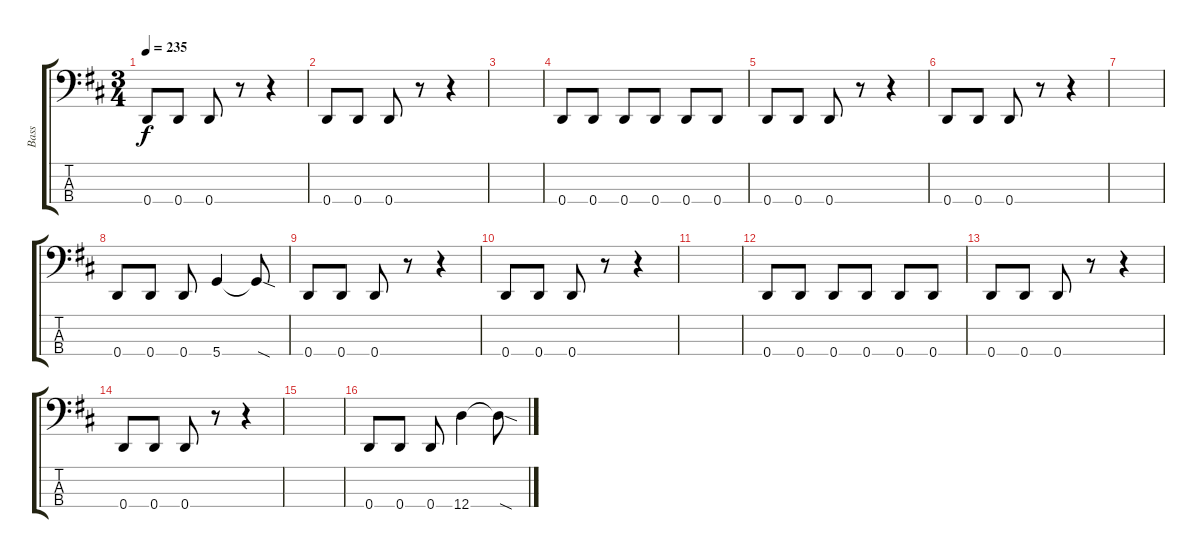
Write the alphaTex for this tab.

\track ("Bass" "Bass") {instrument electricbassfinger}
\staff {score tabs}
\tuning (F2 C2 G1 D1) {hide}
\ts (3 4)
\tempo 235
\clef f4
\ks d
0.4.8{dy f} 0.4.8 0.4.8 r.8 r.4 |
0.4.8 0.4.8 0.4.8 r.8 r.4 |
|
0.4.8 0.4.8 0.4.8 0.4.8 0.4.8 0.4.8 |
0.4.8 0.4.8 0.4.8 r.8 r.4 |
0.4.8 0.4.8 0.4.8 r.8 r.4 |
|
0.4.8 0.4.8 0.4.8 5.4.4 5.4{sod t}.8 |
0.4.8 0.4.8 0.4.8 r.8 r.4 |
0.4.8 0.4.8 0.4.8 r.8 r.4 |
|
0.4.8 0.4.8 0.4.8 0.4.8 0.4.8 0.4.8 |
0.4.8 0.4.8 0.4.8 r.8 r.4 |
0.4.8 0.4.8 0.4.8 r.8 r.4 |
|
0.4.8 0.4.8 0.4.8 12.4.4 12.4{sod t}.8
